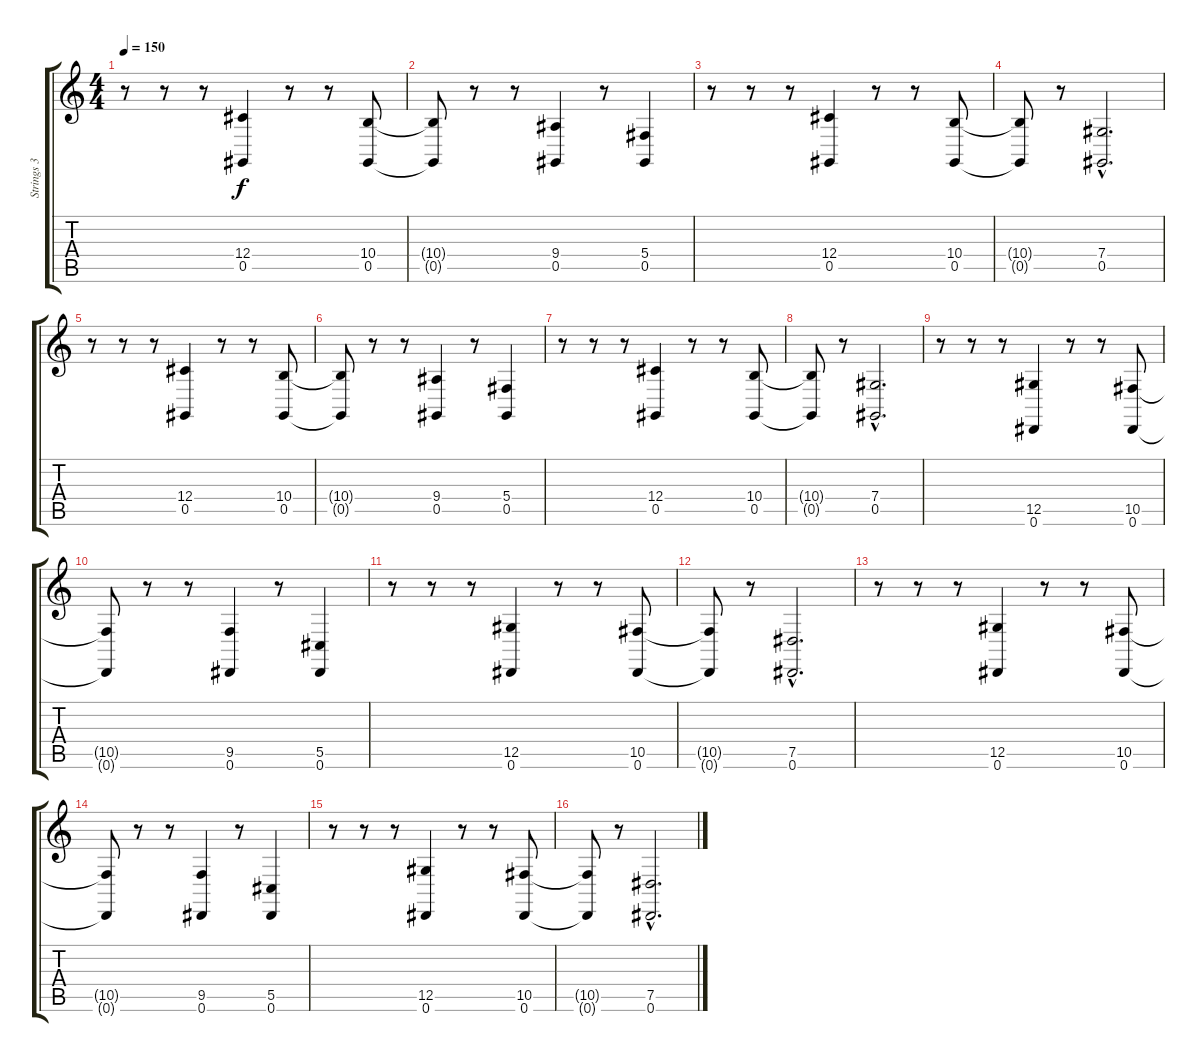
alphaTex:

\track ("Strings 3" "Strings 3") {instrument stringensemble2}
\staff {score tabs}
\tuning (Eb4 Bb3 Gb3 Db3 Ab2 Eb2) {hide}
\ts (4 4)
\section ("" "")
\tempo 150
\clef g2
\ks c
r.8{dy f} r.8 r.8 (12.4 0.5).4 r.8 r.8 (10.4 0.5).8 |
(10.4{t} 0.5{t}).8 r.8 r.8 (9.4 0.5).4 r.8 (5.4 0.5).4 |
r.8 r.8 r.8 (12.4 0.5).4 r.8 r.8 (10.4 0.5).8 |
(10.4{t} 0.5{t}).8 r.8 (7.4{hac} 0.5{hac}).2{d} |
r.8 r.8 r.8 (12.4 0.5).4 r.8 r.8 (10.4 0.5).8 |
(10.4{t} 0.5{t}).8 r.8 r.8 (9.4 0.5).4 r.8 (5.4 0.5).4 |
r.8 r.8 r.8 (12.4 0.5).4 r.8 r.8 (10.4 0.5).8 |
(10.4{t} 0.5{t}).8 r.8 (7.4{hac} 0.5{hac}).2{d} |
r.8 r.8 r.8 (12.5 0.6).4 r.8 r.8 (10.5 0.6).8 |
(10.5{t} 0.6{t}).8 r.8 r.8 (9.5 0.6).4 r.8 (5.5 0.6).4 |
r.8 r.8 r.8 (12.5 0.6).4 r.8 r.8 (10.5 0.6).8 |
(10.5{t} 0.6{t}).8 r.8 (7.5{hac} 0.6{hac}).2{d} |
r.8 r.8 r.8 (12.5 0.6).4 r.8 r.8 (10.5 0.6).8 |
(10.5{t} 0.6{t}).8 r.8 r.8 (9.5 0.6).4 r.8 (5.5 0.6).4 |
r.8 r.8 r.8 (12.5 0.6).4 r.8 r.8 (10.5 0.6).8 |
(10.5{t} 0.6{t}).8 r.8 (7.5{hac} 0.6{hac}).2{d}
